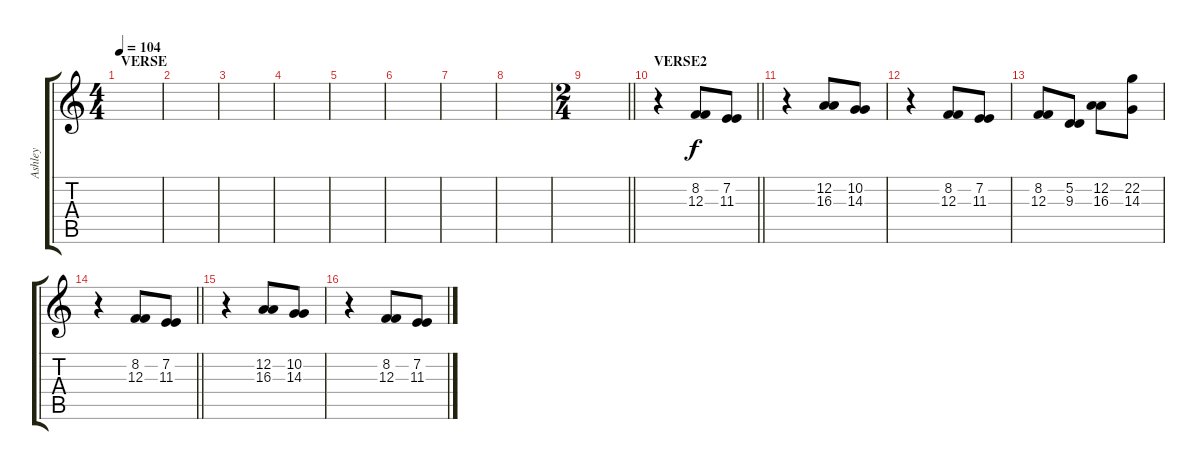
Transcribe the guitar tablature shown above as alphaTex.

\track ("Ashley" "Ashley") {instrument stringensemble1}
\staff {score tabs}
\tuning (D4 A3 F3 C3 G2 D2) {hide}
\ts (4 4)
\section ("" "VERSE")
\tempo 104
\clef g2
\ks c
|
|
|
|
|
|
|
|
\ts (2 4)
\barLineRight lightlight
|
\section ("" "VERSE2")
\barLineRight lightlight
r.4 (8.2 12.3).8 (7.2 11.3).8 |
r.4 (12.2 16.3).8 (10.2 14.3).8 |
r.4 (8.2 12.3).8 (7.2 11.3).8 |
(8.2 12.3).8 (5.2 9.3).8 (12.2 16.3).8 (22.2 14.3).8 |
\barLineRight lightlight
r.4 (8.2 12.3).8 (7.2 11.3).8 |
r.4 (12.2 16.3).8 (10.2 14.3).8 |
r.4 (8.2 12.3).8 (7.2 11.3).8
